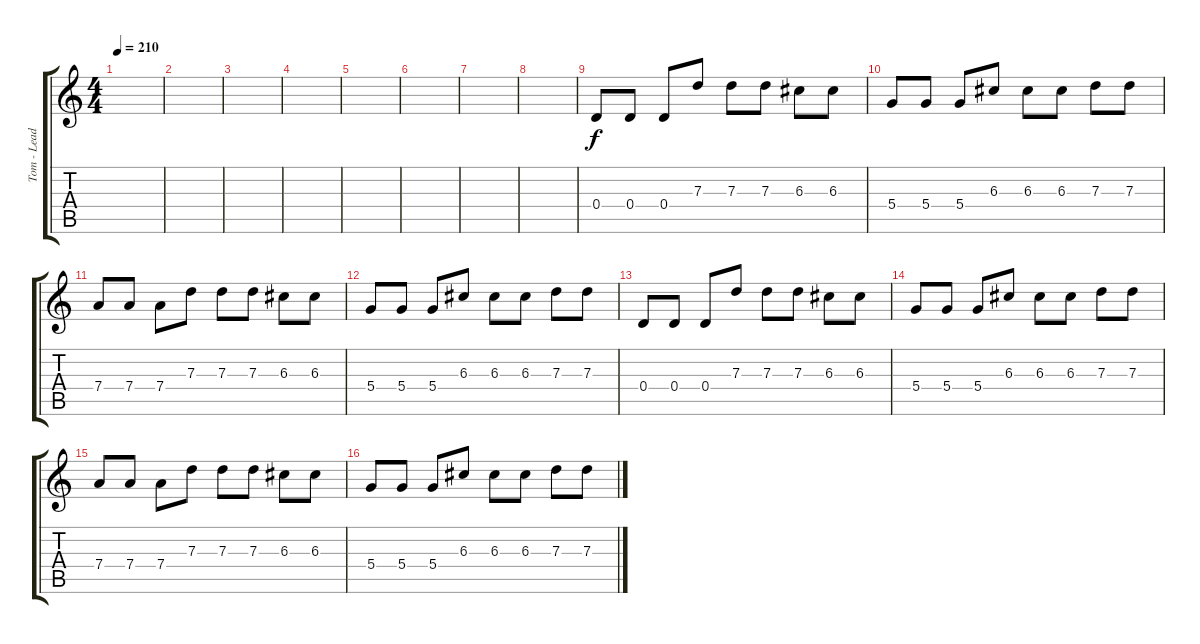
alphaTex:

\track ("Tom - Lead Guitar Right" "Tom - Lead") {instrument distortionguitar}
\staff {score tabs}
\tuning (E4 B3 G3 D3 A2 E2) {hide}
\ts (4 4)
\tempo 210
\clef g2
\ks c
|
|
|
|
|
|
|
|
0.4.8 0.4.8 0.4.8 7.3.8 7.3.8 7.3.8 6.3.8 6.3.8 |
5.4.8 5.4.8 5.4.8 6.3.8 6.3.8 6.3.8 7.3.8 7.3.8 |
7.4.8 7.4.8 7.4.8 7.3.8 7.3.8 7.3.8 6.3.8 6.3.8 |
5.4.8 5.4.8 5.4.8 6.3.8 6.3.8 6.3.8 7.3.8 7.3.8 |
0.4.8 0.4.8 0.4.8 7.3.8 7.3.8 7.3.8 6.3.8 6.3.8 |
5.4.8 5.4.8 5.4.8 6.3.8 6.3.8 6.3.8 7.3.8 7.3.8 |
7.4.8 7.4.8 7.4.8 7.3.8 7.3.8 7.3.8 6.3.8 6.3.8 |
5.4.8 5.4.8 5.4.8 6.3.8 6.3.8 6.3.8 7.3.8 7.3.8
